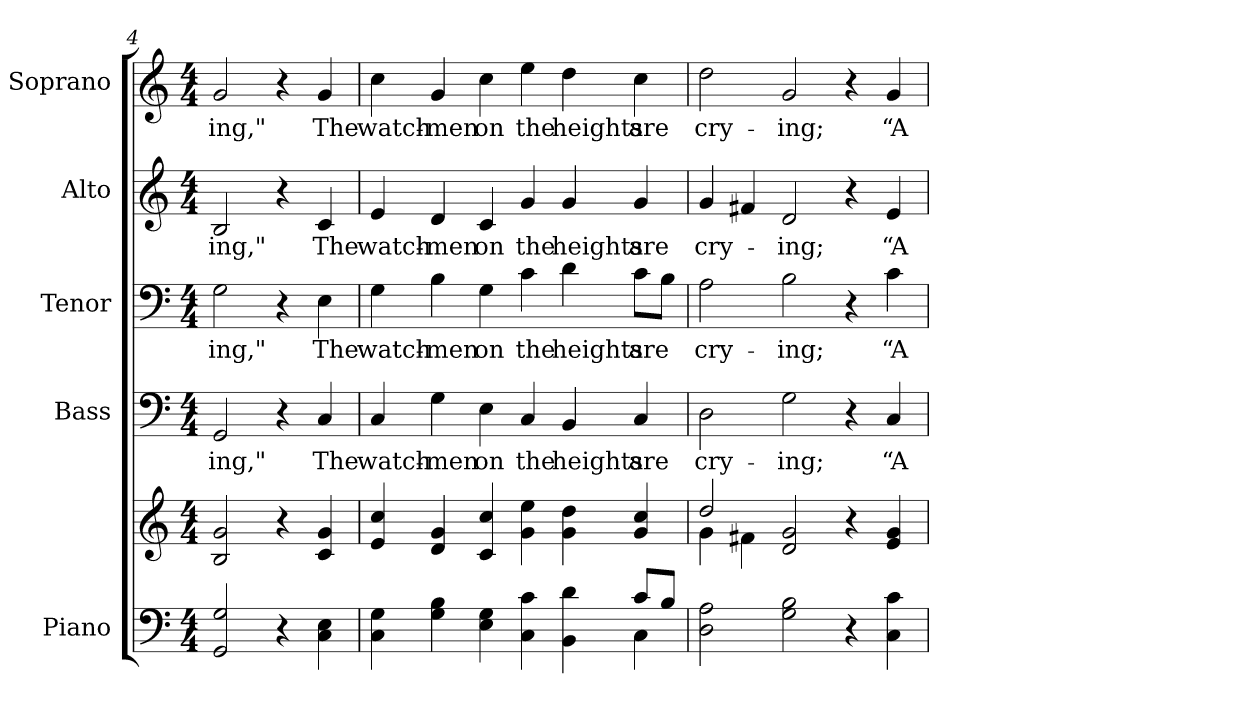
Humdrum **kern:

**kern	**kern	**kern	**text	**kern	**text	**kern	**text	**kern	**text
*part5	*part5	*part4	*part4	*part3	*part3	*part2	*part2	*part1	*part1
*staff6	*staff5	*staff4	*staff4	*staff3	*staff3	*staff2	*staff2	*staff1	*staff1
*I"Piano	*	*I"Bass	*	*I"Tenor	*	*I"Alto	*	*I"Soprano	*
*I'Pno.	*	*I'B.	*	*I'T.	*	*I'A.	*	*I'S.	*
!!LO:PB:g=z
*clefF4	*clefG2	*clefF4	*	*clefF4	*	*clefG2	*	*clefG2	*
*k[]	*k[]	*k[]	*	*k[]	*	*k[]	*	*k[]	*
*C:	*C:	*C:	*	*C:	*	*C:	*	*C:	*
*M4/4	*M4/4	*M4/4	*	*M4/4	*	*M4/4	*	*M4/4	*
=4	=4	=4	=4	=4	=4	=4	=4	=4	=4
*	*^	*	*	*	*	*	*	*	*
!	!	!	!	!LO:LY:b:color=#000000	!	!	!	!	!	!
!	!	!	!	!	!	!LO:LY:b:color=#000000	!	!	!	!
!	!	!	!	!	!	!	!	!LO:LY:b:color=#000000	!	!
!	!	!	!	!	!	!	!	!	!	!LO:LY:b:color=#000000
2GGi/ 2Gi	2Bi/ 2gi	2ryy	2GGi/	-ing,"	2Gi\	-ing,"	2Bi/	-ing,"	2gi/	-ing,"
4r	4r	2ryy	4r	.	4r	.	4r	.	4r	.
!	!	!	!	!LO:LY:b:color=#000000	!	!	!	!	!	!
!	!	!	!	!	!	!LO:LY:b:color=#000000	!	!	!	!
!	!	!	!	!	!	!	!	!LO:LY:b:color=#000000	!	!
!	!	!	!	!	!	!	!	!	!	!LO:LY:b:color=#000000
4Ci\ 4Ei	4ci/ 4gi	.	4Ci/	The	4Ei\	The	4ci/	The	4gi/	The
*	*v	*v	*	*	*	*	*	*	*	*
=5	=5	=5	=5	=5	=5	=5	=5	=5	=5
*^	*	*	*	*	*	*	*	*	*
!	!	!	!	!LO:LY:b:color=#000000	!	!	!	!	!	!
!	!	!	!	!	!	!LO:LY:b:color=#000000	!	!	!	!
!	!	!	!	!	!	!	!	!LO:LY:b:color=#000000	!	!
!	!	!	!	!	!	!	!	!	!	!LO:LY:b:color=#000000
4Ci\ 4Gi	1ryy	4ei/ 4cci	4Ci/	watch-	4Gi\	watch-	4ei/	watch-	4cci\	watch-
!	!	!	!	!LO:LY:b:color=#000000	!	!	!	!	!	!
!	!	!	!	!	!	!LO:LY:b:color=#000000	!	!	!	!
!	!	!	!	!	!	!	!	!LO:LY:b:color=#000000	!	!
!	!	!	!	!	!	!	!	!	!	!LO:LY:b:color=#000000
4Gi\ 4Bi	.	4di/ 4gi	4Gi\	-men	4Bi\	-men	4di/	-men	4gi/	-men
!	!	!	!	!LO:LY:b:color=#000000	!	!	!	!	!	!
!	!	!	!	!	!	!LO:LY:b:color=#000000	!	!	!	!
!	!	!	!	!	!	!	!	!LO:LY:b:color=#000000	!	!
!	!	!	!	!	!	!	!	!	!	!LO:LY:b:color=#000000
4Ei\ 4Gi	.	4ci/ 4cci	4Ei\	on	4Gi\	on	4ci/	on	4cci\	on
!	!	!	!	!LO:LY:b:color=#000000	!	!	!	!	!	!
!	!	!	!	!	!	!LO:LY:b:color=#000000	!	!	!	!
!	!	!	!	!	!	!	!	!LO:LY:b:color=#000000	!	!
!	!	!	!	!	!	!	!	!	!	!LO:LY:b:color=#000000
4Ci\ 4ci	.	4gi\ 4eei	4Ci/	the	4ci\	the	4gi/	the	4eei\	the
!	!	!	!	!LO:LY:b:color=#000000	!	!	!	!	!	!
!	!	!	!	!	!	!LO:LY:b:color=#000000	!	!	!	!
!	!	!	!	!	!	!	!	!LO:LY:b:color=#000000	!	!
!	!	!	!	!	!	!	!	!	!	!LO:LY:b:color=#000000
4BBi\ 4di	4ryy	4gi\ 4ddi	4BBi/	heights	4di\	heights	4gi/	heights	4ddi\	heights
!	!	!	!	!LO:LY:b:color=#000000	!	!	!	!	!	!
!	!	!	!	!	!	!LO:LY:b:color=#000000	!	!	!	!
!	!	!	!	!	!	!	!	!LO:LY:b:color=#000000	!	!
!	!	!	!	!	!	!	!	!	!	!LO:LY:b:color=#000000
8ci/L	4Ci\	4gi/ 4cci	4Ci/	are	8ci\L	are	4gi/	are	4cci\	are
8Bi/J	.	.	.	.	8Bi\J	.	.	.	.	.
*v	*v	*	*	*	*	*	*	*	*	*
!!LO:PB:g=z
=6	=6	=6	=6	=6	=6	=6	=6	=6	=6
*	*^	*	*	*	*	*	*	*	*
!	!	!	!	!LO:LY:b:color=#000000	!	!	!	!	!	!
!	!	!	!	!	!	!LO:LY:b:color=#000000	!	!	!	!
!	!	!	!	!	!	!	!	!LO:LY:b:color=#000000	!	!
!	!	!	!	!	!	!	!	!	!	!LO:LY:b:color=#000000
2Di\ 2Ai	2ddi/	4gi\	2Di\	cry-	2Ai\	cry-	4gi/	cry-	2ddi\	cry-
.	.	4f#Xi\	.	.	.	.	4f#Xi/	.	.	.
!	!	!	!	!LO:LY:b:color=#000000	!	!	!	!	!	!
!	!	!	!	!	!	!LO:LY:b:color=#000000	!	!	!	!
!	!	!	!	!	!	!	!	!LO:LY:b:color=#000000	!	!
!	!	!	!	!	!	!	!	!	!	!LO:LY:b:color=#000000
2Gi\ 2Bi	2di/ 2gi	2ryy	2Gi\	-ing;	2Bi\	-ing;	2di/	-ing;	2gi/	-ing;
4r	4r	2ryy	4r	.	4r	.	4r	.	4r	.
!	!	!	!	!LO:LY:b:color=#000000	!	!	!	!	!	!
!	!	!	!	!	!	!LO:LY:b:color=#000000	!	!	!	!
!	!	!	!	!	!	!	!	!LO:LY:b:color=#000000	!	!
!	!	!	!	!	!	!	!	!	!	!LO:LY:b:color=#000000
4Ci\ 4ci	4ei/ 4gi	.	4Ci/	“A-	4ci\	“A-	4ei/	“A-	4gi/	“A-
*	*v	*v	*	*	*	*	*	*	*	*
=	=	=	=	=	=	=	=	=	=
*-	*-	*-	*-	*-	*-	*-	*-	*-	*-
